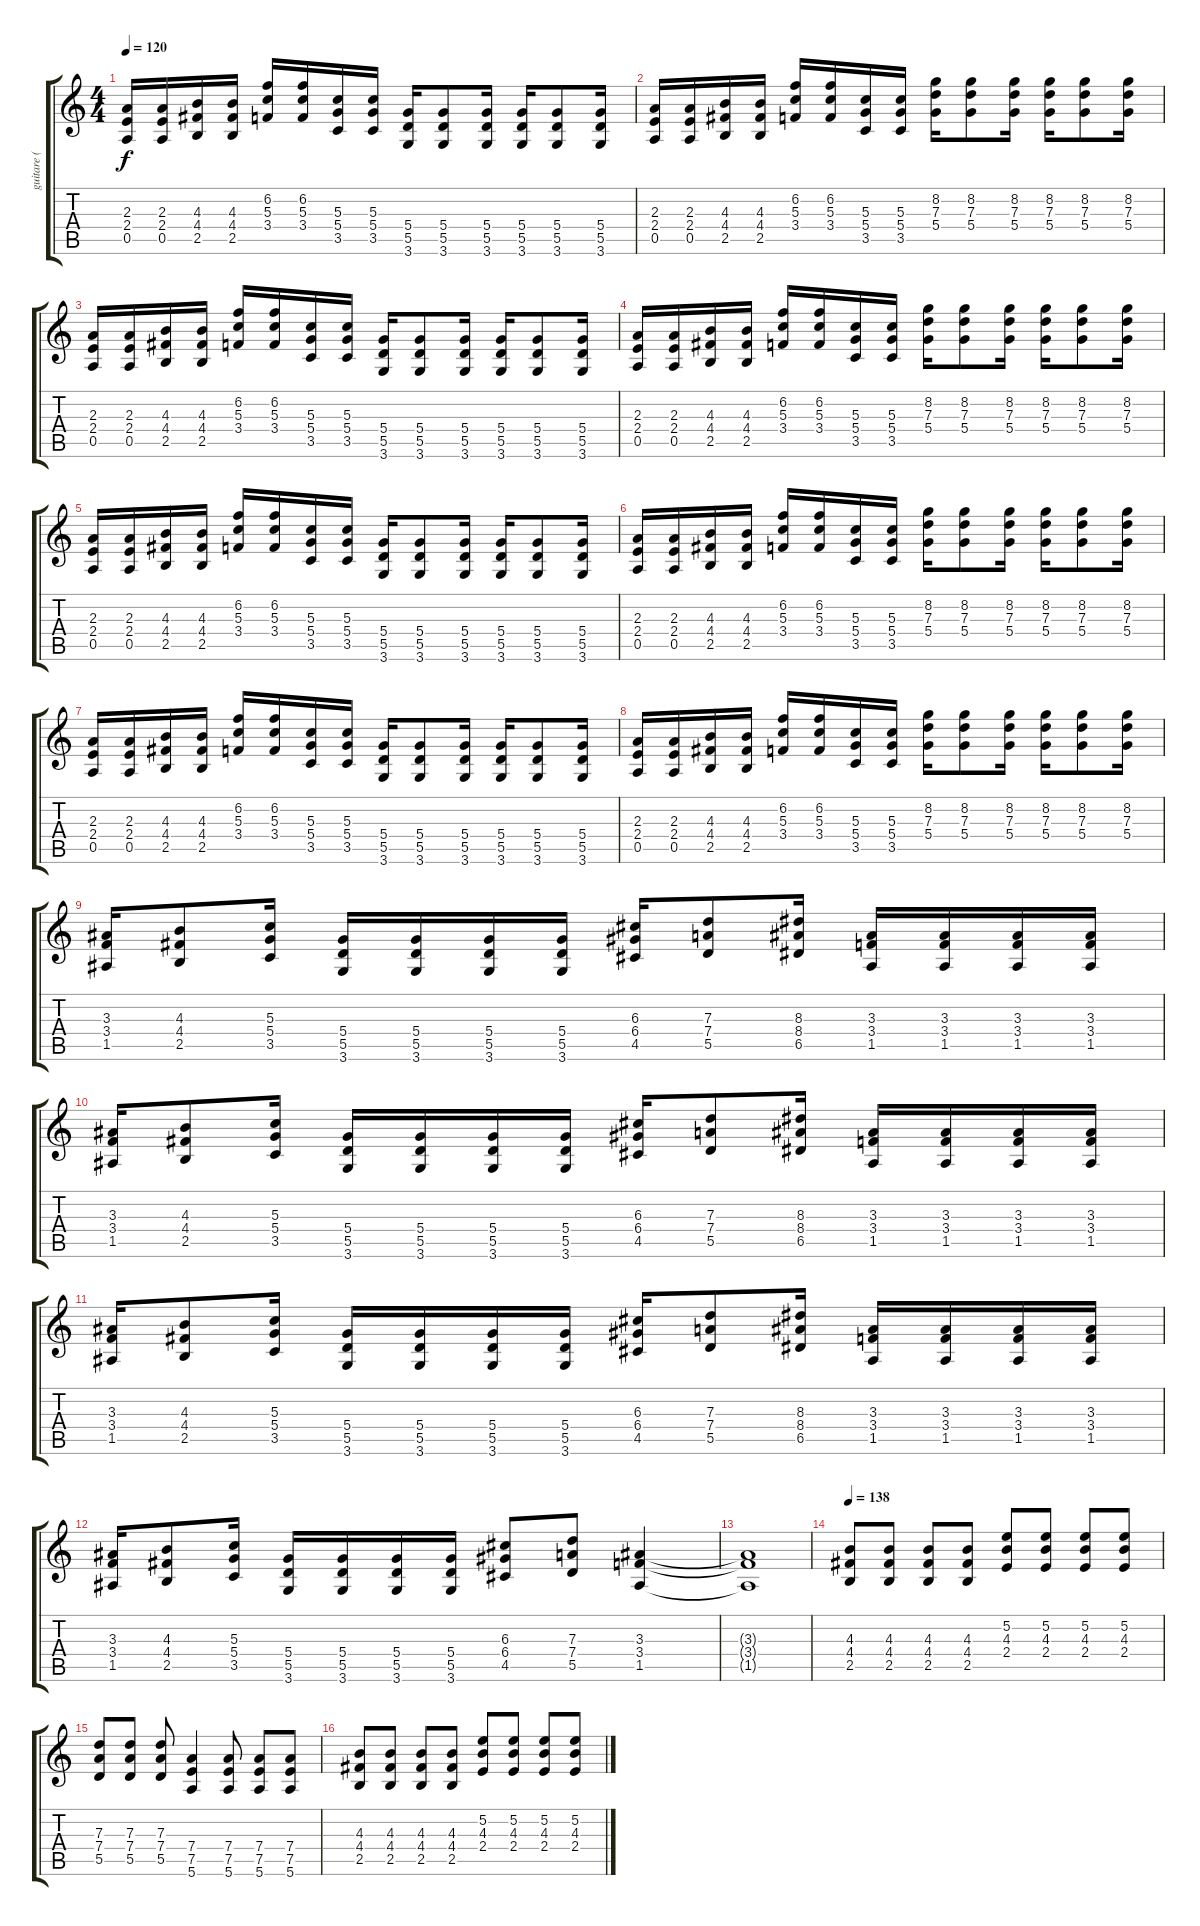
\track ("guitare ( Lyle Preslar ) " "guitare ( ") {instrument distortionguitar}
\staff {score tabs}
\tuning (E4 B3 G3 D3 A2 E2) {hide}
\ts (4 4)
\tempo 120
\clef g2
\ks c
(2.3 2.4 0.5).16{dy f volume 12} (2.3 2.4 0.5).16 (4.3 4.4 2.5).16 (4.3 4.4 2.5).16 (6.2 5.3 3.4).16 (6.2 5.3 3.4).16 (5.3 5.4 3.5).16 (5.3 5.4 3.5).16 (5.4 5.5 3.6).16 (5.4 5.5 3.6).8 (5.4 5.5 3.6).16 (5.4 5.5 3.6).16 (5.4 5.5 3.6).8 (5.4 5.5 3.6).16 |
(2.3 2.4 0.5).16 (2.3 2.4 0.5).16 (4.3 4.4 2.5).16 (4.3 4.4 2.5).16 (6.2 5.3 3.4).16 (6.2 5.3 3.4).16 (5.3 5.4 3.5).16 (5.3 5.4 3.5).16 (8.2 7.3 5.4).16 (8.2 7.3 5.4).8 (8.2 7.3 5.4).16 (8.2 7.3 5.4).16 (8.2 7.3 5.4).8 (8.2 7.3 5.4).16 |
(2.3 2.4 0.5).16 (2.3 2.4 0.5).16 (4.3 4.4 2.5).16 (4.3 4.4 2.5).16 (6.2 5.3 3.4).16 (6.2 5.3 3.4).16 (5.3 5.4 3.5).16 (5.3 5.4 3.5).16 (5.4 5.5 3.6).16 (5.4 5.5 3.6).8 (5.4 5.5 3.6).16 (5.4 5.5 3.6).16 (5.4 5.5 3.6).8 (5.4 5.5 3.6).16 |
(2.3 2.4 0.5).16 (2.3 2.4 0.5).16 (4.3 4.4 2.5).16 (4.3 4.4 2.5).16 (6.2 5.3 3.4).16 (6.2 5.3 3.4).16 (5.3 5.4 3.5).16 (5.3 5.4 3.5).16 (8.2 7.3 5.4).16 (8.2 7.3 5.4).8 (8.2 7.3 5.4).16 (8.2 7.3 5.4).16 (8.2 7.3 5.4).8 (8.2 7.3 5.4).16 |
(2.3 2.4 0.5).16 (2.3 2.4 0.5).16 (4.3 4.4 2.5).16 (4.3 4.4 2.5).16 (6.2 5.3 3.4).16 (6.2 5.3 3.4).16 (5.3 5.4 3.5).16 (5.3 5.4 3.5).16 (5.4 5.5 3.6).16 (5.4 5.5 3.6).8 (5.4 5.5 3.6).16 (5.4 5.5 3.6).16 (5.4 5.5 3.6).8 (5.4 5.5 3.6).16 |
(2.3 2.4 0.5).16 (2.3 2.4 0.5).16 (4.3 4.4 2.5).16 (4.3 4.4 2.5).16 (6.2 5.3 3.4).16 (6.2 5.3 3.4).16 (5.3 5.4 3.5).16 (5.3 5.4 3.5).16 (8.2 7.3 5.4).16 (8.2 7.3 5.4).8 (8.2 7.3 5.4).16 (8.2 7.3 5.4).16 (8.2 7.3 5.4).8 (8.2 7.3 5.4).16 |
(2.3 2.4 0.5).16 (2.3 2.4 0.5).16 (4.3 4.4 2.5).16 (4.3 4.4 2.5).16 (6.2 5.3 3.4).16 (6.2 5.3 3.4).16 (5.3 5.4 3.5).16 (5.3 5.4 3.5).16 (5.4 5.5 3.6).16 (5.4 5.5 3.6).8 (5.4 5.5 3.6).16 (5.4 5.5 3.6).16 (5.4 5.5 3.6).8 (5.4 5.5 3.6).16 |
(2.3 2.4 0.5).16 (2.3 2.4 0.5).16 (4.3 4.4 2.5).16 (4.3 4.4 2.5).16 (6.2 5.3 3.4).16 (6.2 5.3 3.4).16 (5.3 5.4 3.5).16 (5.3 5.4 3.5).16 (8.2 7.3 5.4).16 (8.2 7.3 5.4).8 (8.2 7.3 5.4).16 (8.2 7.3 5.4).16 (8.2 7.3 5.4).8 (8.2 7.3 5.4).16 |
(3.3 3.4 1.5).16 (4.3 4.4 2.5).8 (5.3 5.4 3.5).16 (5.4 5.5 3.6).16 (5.4 5.5 3.6).16 (5.4 5.5 3.6).16 (5.4 5.5 3.6).16 (6.3 6.4 4.5).16 (7.3 7.4 5.5).8 (8.3 8.4 6.5).16 (3.3 3.4 1.5).16 (3.3 3.4 1.5).16 (3.3 3.4 1.5).16 (3.3 3.4 1.5).16 |
(3.3 3.4 1.5).16 (4.3 4.4 2.5).8 (5.3 5.4 3.5).16 (5.4 5.5 3.6).16 (5.4 5.5 3.6).16 (5.4 5.5 3.6).16 (5.4 5.5 3.6).16 (6.3 6.4 4.5).16 (7.3 7.4 5.5).8 (8.3 8.4 6.5).16 (3.3 3.4 1.5).16 (3.3 3.4 1.5).16 (3.3 3.4 1.5).16 (3.3 3.4 1.5).16 |
(3.3 3.4 1.5).16 (4.3 4.4 2.5).8 (5.3 5.4 3.5).16 (5.4 5.5 3.6).16 (5.4 5.5 3.6).16 (5.4 5.5 3.6).16 (5.4 5.5 3.6).16 (6.3 6.4 4.5).16 (7.3 7.4 5.5).8 (8.3 8.4 6.5).16 (3.3 3.4 1.5).16 (3.3 3.4 1.5).16 (3.3 3.4 1.5).16 (3.3 3.4 1.5).16 |
(3.3 3.4 1.5).16 (4.3 4.4 2.5).8 (5.3 5.4 3.5).16 (5.4 5.5 3.6).16 (5.4 5.5 3.6).16 (5.4 5.5 3.6).16 (5.4 5.5 3.6).16 (6.3 6.4 4.5).8 (7.3 7.4 5.5).8 (3.3 3.4 1.5).4 |
(3.3{t} 3.4{t} 1.5{t}).1 |
\tempo 138
(4.3 4.4 2.5).8 (4.3 4.4 2.5).8 (4.3 4.4 2.5).8 (4.3 4.4 2.5).8 (5.2 4.3 2.4).8 (5.2 4.3 2.4).8 (5.2 4.3 2.4).8 (5.2 4.3 2.4).8 |
(7.3 7.4 5.5).8 (7.3 7.4 5.5).8 (7.3 7.4 5.5).8 (7.4 7.5 5.6).4 (7.4 7.5 5.6).8 (7.4 7.5 5.6).8 (7.4 7.5 5.6).8 |
(4.3 4.4 2.5).8 (4.3 4.4 2.5).8 (4.3 4.4 2.5).8 (4.3 4.4 2.5).8 (5.2 4.3 2.4).8 (5.2 4.3 2.4).8 (5.2 4.3 2.4).8 (5.2 4.3 2.4).8
